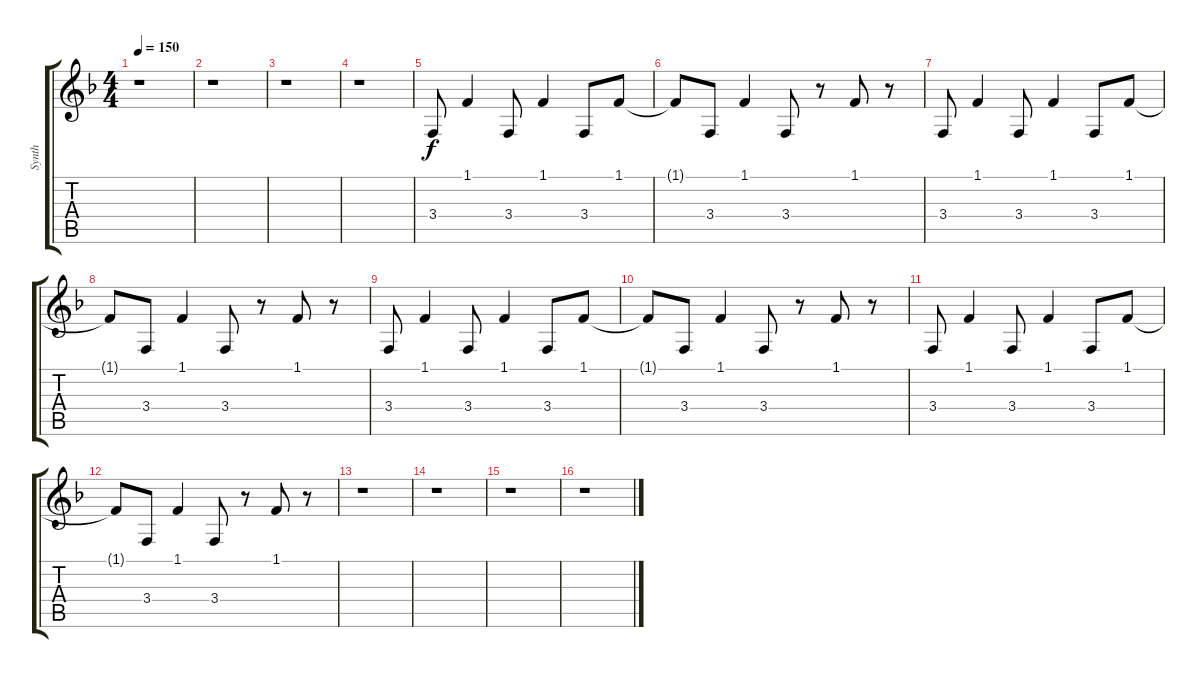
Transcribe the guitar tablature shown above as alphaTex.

\track ("Synth" "Synth") {instrument lead2sawtooth}
\staff {score tabs}
\tuning (E4 B3 G3 D3 A2 E2) {hide}
\ts (4 4)
\tempo 150
\clef g2
\ks f
r.1{dy f} |
r.1 |
r.1 |
r.1 |
3.4.8 1.1.4 3.4.8 1.1.4 3.4.8 1.1.8 |
1.1{t}.8 3.4.8 1.1.4 3.4.8 r.8 1.1.8 r.8 |
3.4.8 1.1.4 3.4.8 1.1.4 3.4.8 1.1.8 |
1.1{t}.8 3.4.8 1.1.4 3.4.8 r.8 1.1.8 r.8 |
3.4.8 1.1.4 3.4.8 1.1.4 3.4.8 1.1.8 |
1.1{t}.8 3.4.8 1.1.4 3.4.8 r.8 1.1.8 r.8 |
3.4.8 1.1.4 3.4.8 1.1.4 3.4.8 1.1.8 |
1.1{t}.8 3.4.8 1.1.4 3.4.8 r.8 1.1.8 r.8 |
r.1 |
r.1 |
r.1 |
r.1
